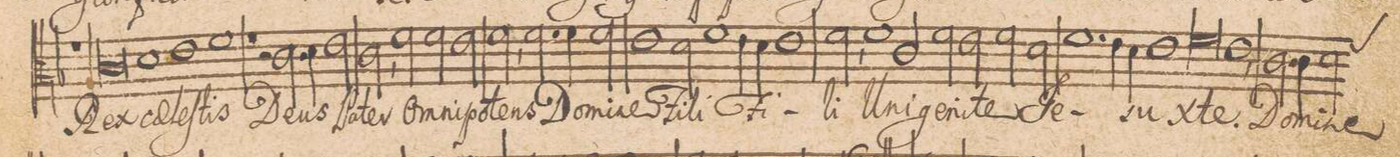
**kern	**text
*I"ALTVS.	*
*clefC3	*
*k[b-]	*
*met(C|)	*
*M2/1	*
1rg	.
=29-	=29-
0c	Rex
=30-	=30-
1d	cae-
1e	-le-
=31-	=31-
1f	-ſtis
1rg	.
=32-	=32-
2r	.
2.c\	De-
4d\	-us
2e\	Pa-
=33-	=33-
2c,\	-ter
2f\	Om-
2f\	-ni-
2e\	-po-
=34-	=34-
2f,\	-tens
2.f\	Do-
4f\	-mi-
2f\	-ne
=35-	=35-
1e	Fi-
2d\	-li
1f\	Fi-
=36-	=36-
4e\	.
4d\	.
1e	.
=37-	=37-
2f,\	li
1f	U-
2c/	-ni-
=38-	=38-
2f\	-ge-
2e\	-ni-
2f\	-te
2d\	.
=39-	=39-
1.f	Je-
4e\	.
4d\	.
=40-	=40-
1e	-su
0f	X-
=41-	=41-
1e,	-te.
=42-	=42-
2.c\	Do-
4c\	-mi-
*custos:f	*
2d\	-ne
*-	*-
